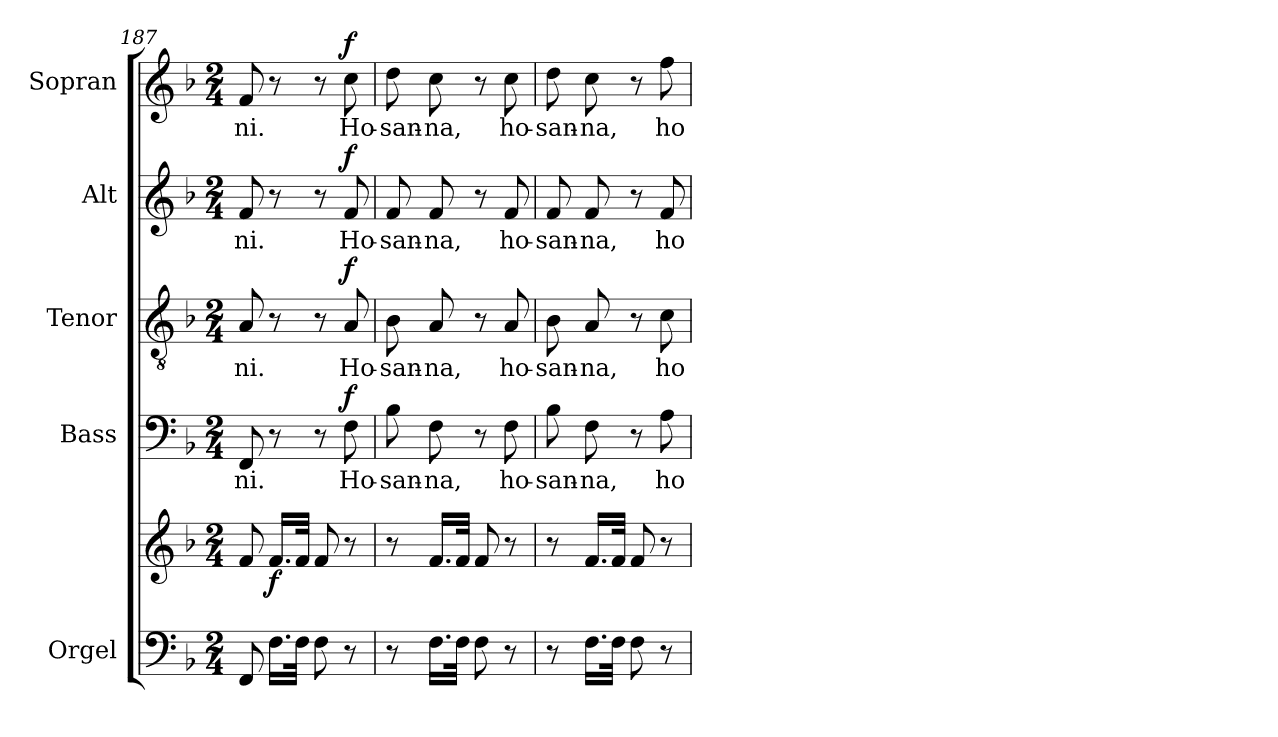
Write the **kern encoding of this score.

**kern	**kern	**dynam	**kern	**text	**dynam	**kern	**text	**dynam	**kern	**text	**dynam	**kern	**text	**dynam
*part5	*part5	*part5	*part4	*part4	*part4	*part3	*part3	*part3	*part2	*part2	*part2	*part1	*part1	*part1
*staff6	*staff5	*staff5/6	*staff4	*staff4	*staff4	*staff3	*staff3	*staff3	*staff2	*staff2	*staff2	*staff1	*staff1	*staff1
*I"Orgel	*	*	*I"Bass	*	*	*I"Tenor	*	*	*I"Alt	*	*	*I"Sopran	*	*
*I'Org.	*	*	*I'B.	*	*	*I'T.	*	*	*I'A.	*	*	*I'S.	*	*
*clefF4	*clefG2	*	*clefF4	*	*	*clefGv2	*	*	*clefG2	*	*	*clefG2	*	*
*k[b-]	*k[b-]	*	*k[b-]	*	*	*k[b-]	*	*	*k[b-]	*	*	*k[b-]	*	*
*F:	*F:	*	*F:	*	*	*F:	*	*	*F:	*	*	*F:	*	*
*M2/4	*M2/4	*	*M2/4	*	*	*M2/4	*	*	*M2/4	*	*	*M2/4	*	*
=187	=187	=187	=187	=187	=187	=187	=187	=187	=187	=187	=187	=187	=187	=187
!	!	!	!	!LO:LY:b	!	!	!LO:LY:b	!	!	!LO:LY:b	!	!	!LO:LY:b	!
8FF/	8f/	.	8FF/	-ni.	.	8A/	-ni.	.	8f/	-ni.	.	8f/	-ni.	.
!	!	!LO:DY:b	!	!	!	!	!	!	!	!	!	!	!	!
16.F\LL	16.f/LL	f	8r	.	.	8r	.	.	8r	.	.	8r	.	.
32F\JJk	32f/JJk	.	.	.	.	.	.	.	.	.	.	.	.	.
8F\	8f/	.	8r	.	.	8r	.	.	8r	.	.	8r	.	.
!	!	!	!	!LO:LY:b	!LO:DY:a	!	!LO:LY:b	!LO:DY:a	!	!LO:LY:b	!LO:DY:a	!	!LO:LY:b	!LO:DY:a
8r	8r	.	8F\	Ho-	f	8A/	Ho-	f	8f/	Ho-	f	8cc\	Ho-	f
!!LO:PB:g=z
=188	=188	=188	=188	=188	=188	=188	=188	=188	=188	=188	=188	=188	=188	=188
!	!	!	!	!LO:LY:b	!	!	!LO:LY:b	!	!	!LO:LY:b	!	!	!LO:LY:b	!
8r	8r	.	8B-\	-san-	.	8B-\	-san-	.	8f/	-san-	.	8dd\	-san-	.
!	!	!	!	!LO:LY:b	!	!	!LO:LY:b	!	!	!LO:LY:b	!	!	!LO:LY:b	!
16.F\LL	16.f/LL	.	8F\	-na,	.	8A/	-na,	.	8f/	-na,	.	8cc\	-na,	.
32F\JJk	32f/JJk	.	.	.	.	.	.	.	.	.	.	.	.	.
8F\	8f/	.	8r	.	.	8r	.	.	8r	.	.	8r	.	.
!	!	!	!	!LO:LY:b	!	!	!LO:LY:b	!	!	!LO:LY:b	!	!	!LO:LY:b	!
8r	8r	.	8F\	ho-	.	8A/	ho-	.	8f/	ho-	.	8cc\	ho-	.
=189	=189	=189	=189	=189	=189	=189	=189	=189	=189	=189	=189	=189	=189	=189
!	!	!	!	!LO:LY:b	!	!	!LO:LY:b	!	!	!LO:LY:b	!	!	!LO:LY:b	!
8r	8r	.	8B-\	-san-	.	8B-\	-san-	.	8f/	-san-	.	8dd\	-san-	.
!	!	!	!	!LO:LY:b	!	!	!LO:LY:b	!	!	!LO:LY:b	!	!	!LO:LY:b	!
16.F\LL	16.f/LL	.	8F\	-na,	.	8A/	-na,	.	8f/	-na,	.	8cc\	-na,	.
32F\JJk	32f/JJk	.	.	.	.	.	.	.	.	.	.	.	.	.
8F\	8f/	.	8r	.	.	8r	.	.	8r	.	.	8r	.	.
!	!	!	!	!LO:LY:b	!	!	!LO:LY:b	!	!	!LO:LY:b	!	!	!LO:LY:b	!
8r	8r	.	8A\	ho-	.	8c\	ho-	.	8f/	ho-	.	8ff\	ho-	.
=	=	=	=	=	=	=	=	=	=	=	=	=	=	=
*-	*-	*-	*-	*-	*-	*-	*-	*-	*-	*-	*-	*-	*-	*-
